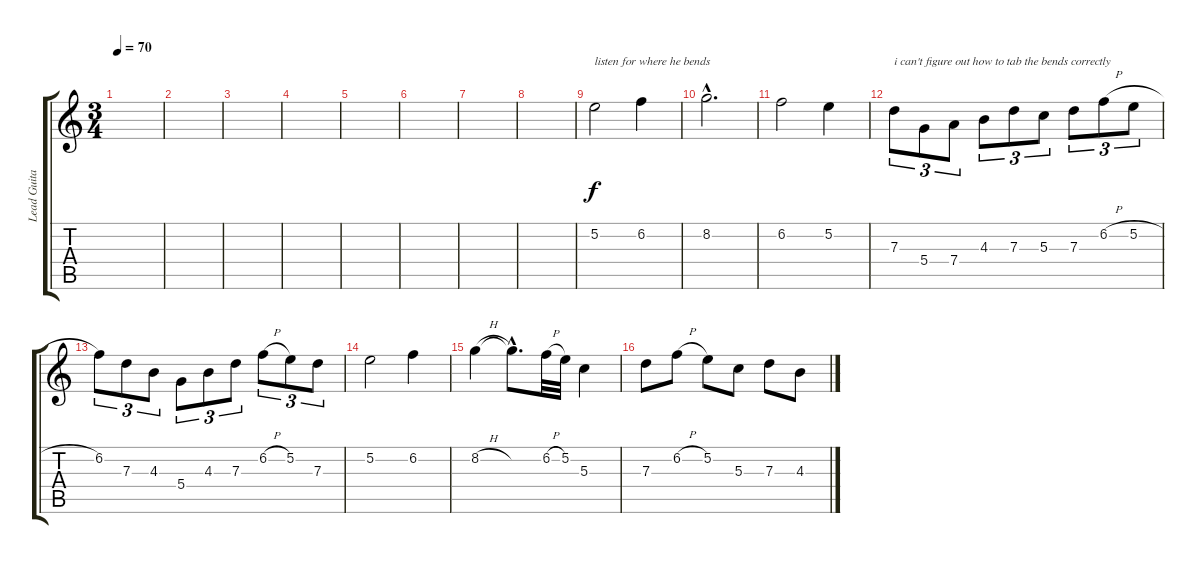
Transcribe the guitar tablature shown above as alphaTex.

\track ("Lead Guitar" "Lead Guita") {instrument distortionguitar}
\staff {score tabs}
\tuning (E4 B3 G3 D3 A2 E2) {hide}
\ts (3 4)
\tempo 70
\clef g2
\ks c
|
|
|
|
|
|
|
|
5.2.2{txt "listen for where he bends"} 6.2.4 |
8.2{hac}.2{d} |
6.2.2 5.2.4 |
7.3.8{tu (3 2) txt "i can't figure out how to tab the bends correctly"} 5.4.8{tu (3 2)} 7.4.8{tu (3 2)} 4.3.8{tu (3 2)} 7.3.8{tu (3 2)} 5.3.8{tu (3 2)} 7.3.8{tu (3 2)} 6.2{h}.8{tu (3 2)} 5.2{h}.8{tu (3 2)} |
6.2.8{tu (3 2)} 7.3.8{tu (3 2)} 4.3.8{tu (3 2)} 5.4.8{tu (3 2)} 4.3.8{tu (3 2)} 7.3.8{tu (3 2)} 6.2{h}.8{tu (3 2)} 5.2.8{tu (3 2)} 7.3.8{tu (3 2)} |
5.2.2 6.2.4 |
8.2{h}.4 8.2{hac t}.8{d} 6.2{h}.32 5.2.32 5.3.4 |
7.3.8 6.2{h}.8 5.2.8 5.3.8 7.3.8 4.3.8
